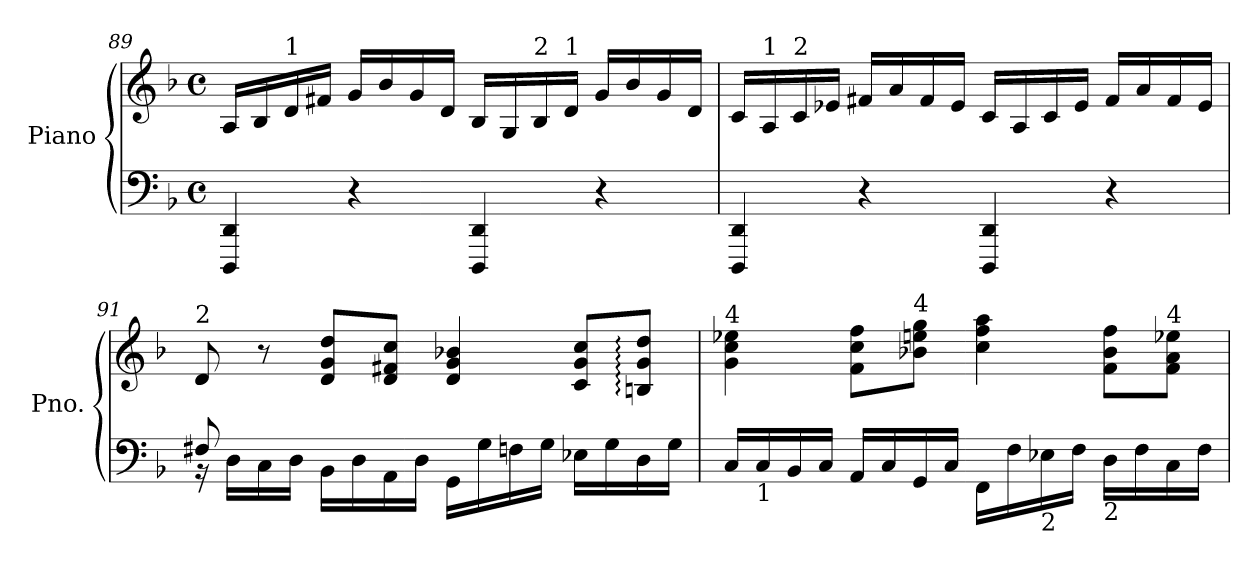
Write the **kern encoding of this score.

**kern	**kern
*part1	*part1
*staff2	*staff1
*I"Piano	*
*I'Pno.	*
!!LO:LB:g=z
*clefF4	*clefG2
*k[b-]	*k[b-]
*M4/4	*M4/4
*met(c)	*met(c)
=89	=89
4DDD/ 4DD/	16A/LL
.	16B-/
!	!LO:TX:a:t=1
.	16d/
.	16f#X/JJ
4r	16g/LL
.	16b-/
.	16g/
.	16d/JJ
4DDD/ 4DD/	16B-/LL
.	16G/
!	!LO:TX:a:t=2
.	16B-/
!	!LO:TX:a:t=1
.	16d/JJ
4r	16g/LL
.	16b-/
.	16g/
.	16d/JJ
=90	=90
4DDD/ 4DD/	16c/LL
!	!LO:TX:a:t=1
.	16A/
!	!LO:TX:a:t=2
.	16c/
.	16e-X/JJ
4r	16f#X/LL
.	16a/
.	16f#/
.	16e-/JJ
4DDD/ 4DD/	16c/LL
.	16A/
.	16c/
.	16e-/JJ
4r	16f#/LL
.	16a/
.	16f#/
.	16e-/JJ
!!LO:LB:g=z
=91	=91
*^	*
!	!	!LO:TX:a:t=2
8F#X/	16r	8d/
.	16D\LL	.
8ryy	16C\	8r
.	16D\JJ	.
4ryy	16BB-\LL	8d/ 8g/ 8dd/L
.	16D\	.
.	16AA\	8d/ 8f#X/ 8cc/J
.	16D\JJ	.
2ryy	16GG\LL	4d/ 4g/ 4b-X/
.	16G\	.
.	16Fn\	.
.	16G\JJ	.
.	16E-X\LL	8c/ 8g/ 8cc/L
.	16G\	.
.	16D\	8Bn/: 8g/: 8dd/:J
.	16G\JJ	.
=92	=92	=92
!	!	!LO:TX:a:t=4
*v	*v	*
16C/LL	4g\ 4cc\ 4ee-X\
!LO:TX:b:t=1	!
16C/	.
16BB-/	.
16C/JJ	.
16AA/LL	8f\ 8cc\ 8ff\L
16C/	.
!	!LO:TX:a:t=4
16GG/	8b-X\ 8een\ 8gg\J
16C/JJ	.
16FF\LL	4cc\ 4ff\ 4aa\
16F\	.
!LO:TX:b:t=2	!
16E-X\	.
16F\JJ	.
!LO:TX:b:t=2	!
16D\LL	8f\ 8b-\ 8ff\L
16F\	.
!	!LO:TX:a:t=4
16C\	8f\ 8a\ 8ee-X\J
16F\JJ	.
=	=
*-	*-
